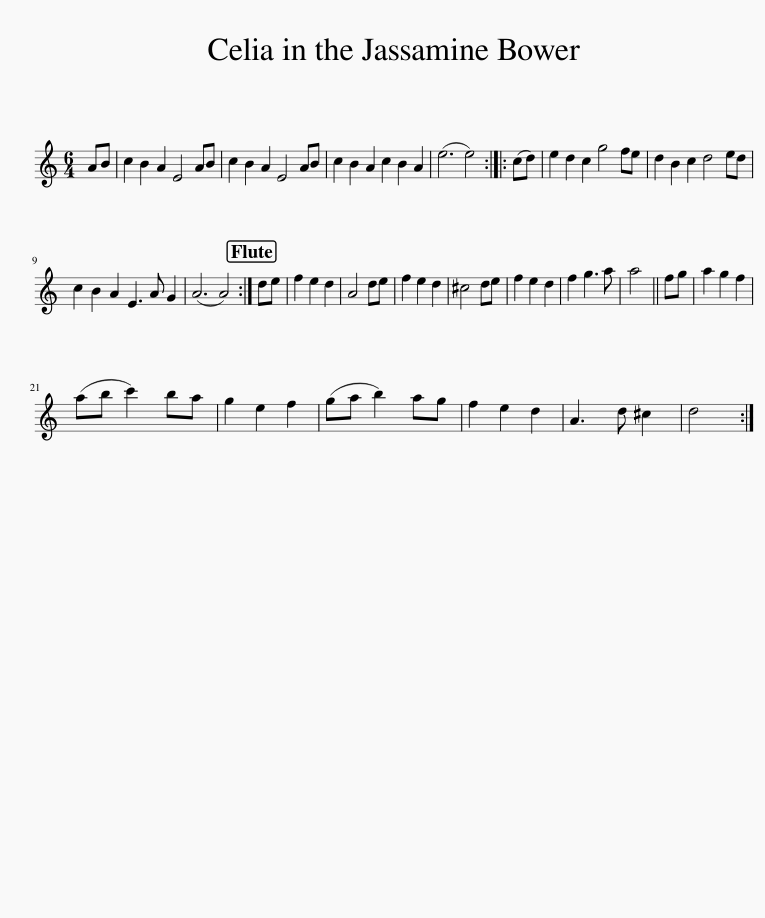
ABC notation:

X:1
L:1/8
M:6/4
I:linebreak $
K:C
V:1 treble
V:1
 AB | c2 B2 A2 E4 AB | c2 B2 A2 E4 AB | c2 B2 A2 c2 B2 A2 | (e6 e4) :: %5
 (cd) | e2 d2 c2 g4 fe | d2 B2 c2 d4 ed |$ c2 B2 A2 E3 A G2 | (A6 A4) :| %10
 de | f2 e2 d2 | A4 de | f2 e2 d2 | ^c4 de | %15
 f2 e2 d2 | f2 g3 a | a4 || fg | a2 g2 f2 |$ %20
 (ab c'2) ba | g2 e2 f2 | (ga b2) ag | f2 e2 d2 | A3 d ^c2 | %25
 d4 :| %26
